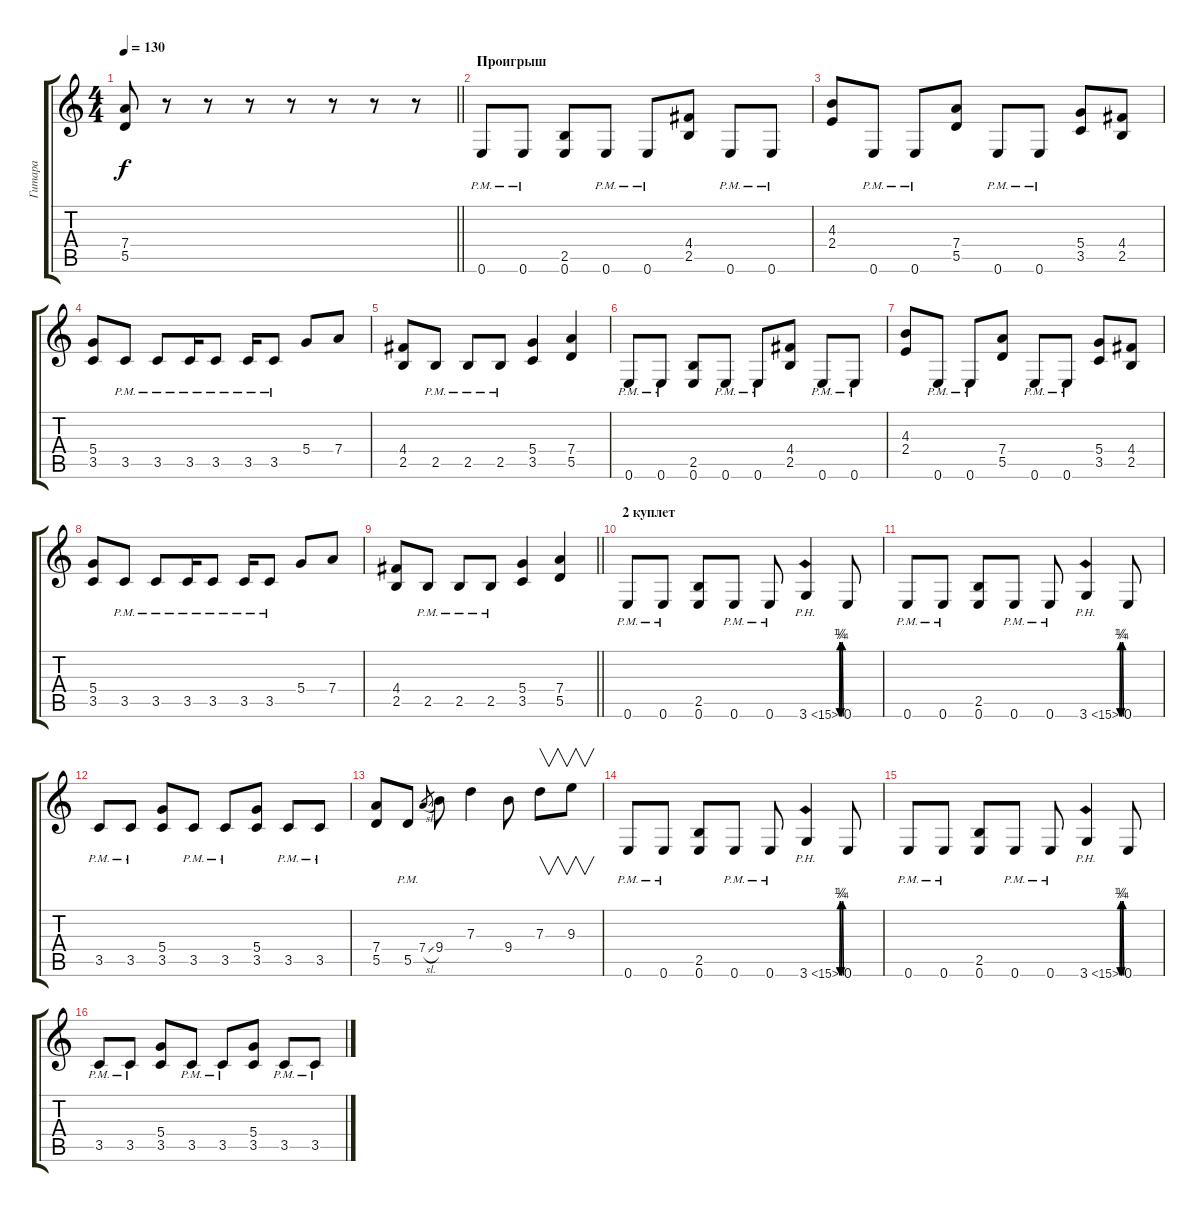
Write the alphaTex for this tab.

\track ("Гитара" "Гитара") {instrument distortionguitar}
\staff {score tabs}
\tuning (E4 B3 G3 D3 A2 E2) {hide}
\ts (4 4)
\tempo 130
\clef g2
\barLineRight lightlight
\ks c
(7.4{t} 5.5{t}).8{dy f} r.8 r.8 r.8 r.8 r.8 r.8 r.8 |
\section ("" "Проигрыш")
0.6{pm}.8 0.6{pm}.8 (2.5 0.6).8 0.6{pm}.8 0.6{pm}.8 (4.4 2.5).8 0.6{pm}.8 0.6{pm}.8 |
(4.3 2.4).8 0.6{pm}.8 0.6{pm}.8 (7.4 5.5).8 0.6{pm}.8 0.6{pm}.8 (5.4 3.5).8 (4.4 2.5).8 |
(5.4 3.5).8 3.5{pm}.8 3.5{pm}.8 3.5{pm}.16 3.5{pm}.8 3.5{pm}.16 3.5{pm}.8 5.4.8 7.4.8 |
(4.4 2.5).8 2.5{pm}.8 2.5{pm}.8 2.5{pm}.8 (5.4 3.5).4 (7.4 5.5).4 |
0.6{pm}.8 0.6{pm}.8 (2.5 0.6).8 0.6{pm}.8 0.6{pm}.8 (4.4 2.5).8 0.6{pm}.8 0.6{pm}.8 |
(4.3 2.4).8 0.6{pm}.8 0.6{pm}.8 (7.4 5.5).8 0.6{pm}.8 0.6{pm}.8 (5.4 3.5).8 (4.4 2.5).8 |
(5.4 3.5).8 3.5{pm}.8 3.5{pm}.8 3.5{pm}.16 3.5{pm}.8 3.5{pm}.16 3.5{pm}.8 5.4.8 7.4.8 |
\barLineRight lightlight
(4.4 2.5).8 2.5{pm}.8 2.5{pm}.8 2.5{pm}.8 (5.4 3.5).4 (7.4 5.5).4 |
\section ("" "2 куплет")
0.6{pm}.8 0.6{pm}.8 (2.5 0.6).8 0.6{pm}.8 0.6{pm}.8 3.6{be (custom 0 0 15 1 34 0 50 1 60 0) ph 12}.4 0.6.8 |
0.6{pm}.8 0.6{pm}.8 (2.5 0.6).8 0.6{pm}.8 0.6{pm}.8 3.6{be (custom 0 0 15 1 34 0 50 1 60 0) ph 12}.4 0.6.8 |
3.5{pm}.8 3.5{pm}.8 (5.4 3.5).8 3.5{pm}.8 3.5{pm}.8 (5.4 3.5).8 3.5{pm}.8 3.5{pm}.8 |
(7.4 5.5).8 5.5{pm}.8 7.4{sl}.8{gr} 9.4.8 7.3.4 9.4.8 7.3.8{v} 9.3.8{v} |
0.6{pm}.8 0.6{pm}.8 (2.5 0.6).8 0.6{pm}.8 0.6{pm}.8 3.6{be (custom 0 0 15 1 34 0 50 1 60 0) ph 12}.4 0.6.8 |
0.6{pm}.8 0.6{pm}.8 (2.5 0.6).8 0.6{pm}.8 0.6{pm}.8 3.6{be (custom 0 0 15 1 34 0 50 1 60 0) ph 12}.4 0.6.8 |
3.5{pm}.8 3.5{pm}.8 (5.4 3.5).8 3.5{pm}.8 3.5{pm}.8 (5.4 3.5).8 3.5{pm}.8 3.5{pm}.8
